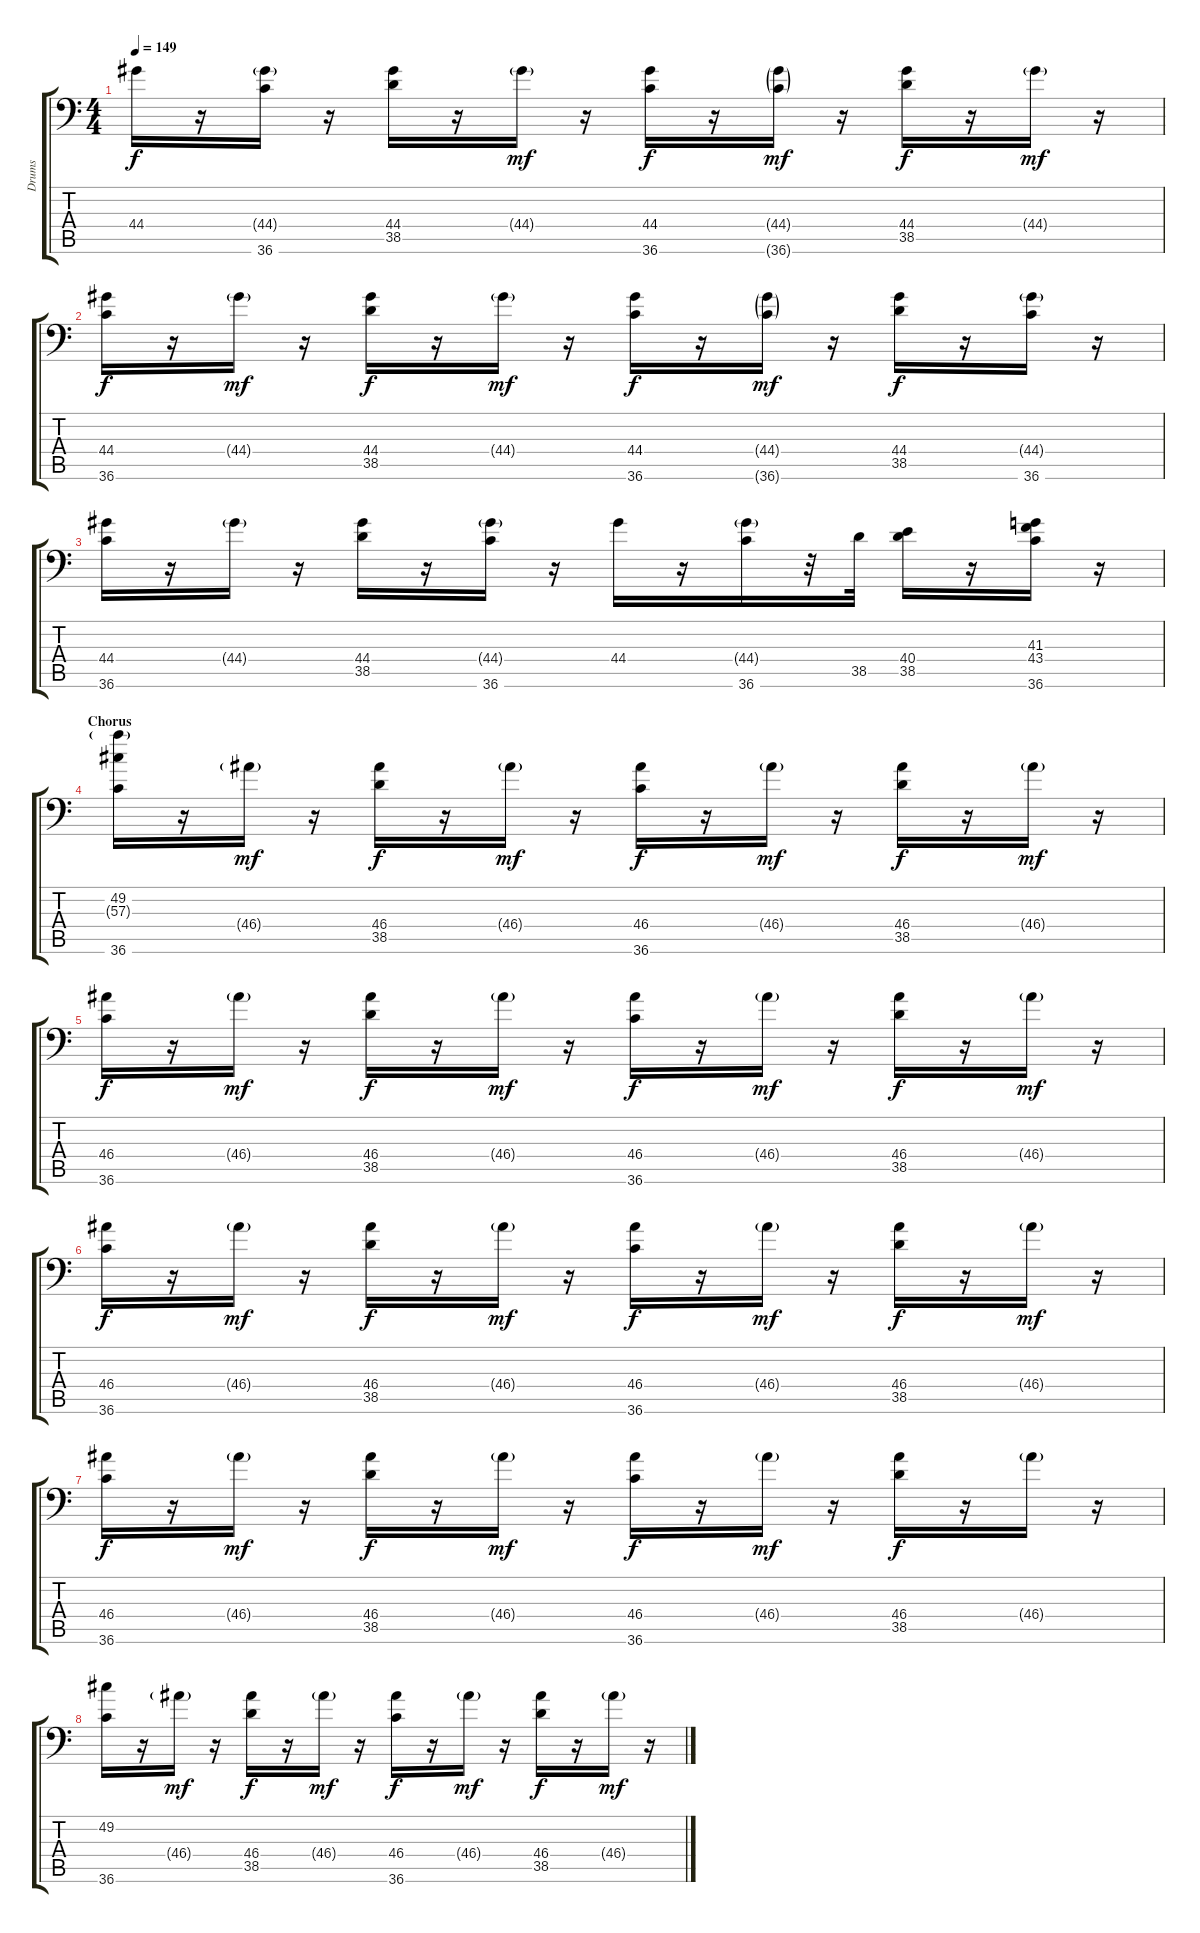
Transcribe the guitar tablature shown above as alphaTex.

\track ("Drums" "Drums") {instrument acousticgrandpiano}
\staff {score tabs}
\tuning (C-1 C-1 C-1 C-1 C-1 C-1) {hide}
\ts (4 4)
\tempo 149
\clef f4
\ks c
44.4.16{dy f} r.16 (44.4{g} 36.6).16 r.16 (44.4 38.5).16 r.16 44.4{g}.16{dy mf} r.16 (44.4 36.6).16{dy f} r.16 (44.4{g} 36.6{g}).16{dy mf} r.16 (44.4 38.5).16{dy f} r.16 44.4{g}.16{dy mf} r.16 |
(44.4 36.6).16{dy f} r.16 44.4{g}.16{dy mf} r.16 (44.4 38.5).16{dy f} r.16 44.4{g}.16{dy mf} r.16 (44.4 36.6).16{dy f} r.16 (44.4{g} 36.6{g}).16{dy mf} r.16 (44.4 38.5).16{dy f} r.16 (44.4{g} 36.6).16 r.16 |
(44.4 36.6).16 r.16 44.4{g}.16 r.16 (44.4 38.5).16 r.16 (44.4{g} 36.6).16 r.16 44.4.16 r.16 (44.4{g} 36.6).16 r.32 38.5.32 (40.4 38.5).16 r.16 (41.3 43.4 36.6).16 r.16 |
\section ("" "Chorus")
(49.2 57.3{g} 36.6).16 r.16 46.4{g}.16{dy mf} r.16 (46.4 38.5).16{dy f} r.16 46.4{g}.16{dy mf} r.16 (46.4 36.6).16{dy f} r.16 46.4{g}.16{dy mf} r.16 (46.4 38.5).16{dy f} r.16 46.4{g}.16{dy mf} r.16 |
(46.4 36.6).16{dy f} r.16 46.4{g}.16{dy mf} r.16 (46.4 38.5).16{dy f} r.16 46.4{g}.16{dy mf} r.16 (46.4 36.6).16{dy f} r.16 46.4{g}.16{dy mf} r.16 (46.4 38.5).16{dy f} r.16 46.4{g}.16{dy mf} r.16 |
(46.4 36.6).16{dy f} r.16 46.4{g}.16{dy mf} r.16 (46.4 38.5).16{dy f} r.16 46.4{g}.16{dy mf} r.16 (46.4 36.6).16{dy f} r.16 46.4{g}.16{dy mf} r.16 (46.4 38.5).16{dy f} r.16 46.4{g}.16{dy mf} r.16 |
(46.4 36.6).16{dy f} r.16 46.4{g}.16{dy mf} r.16 (46.4 38.5).16{dy f} r.16 46.4{g}.16{dy mf} r.16 (46.4 36.6).16{dy f} r.16 46.4{g}.16{dy mf} r.16 (46.4 38.5).16{dy f} r.16 46.4{g}.16 r.16 |
(49.2 36.6).16 r.16 46.4{g}.16{dy mf} r.16 (46.4 38.5).16{dy f} r.16 46.4{g}.16{dy mf} r.16 (46.4 36.6).16{dy f} r.16 46.4{g}.16{dy mf} r.16 (46.4 38.5).16{dy f} r.16 46.4{g}.16{dy mf} r.16
